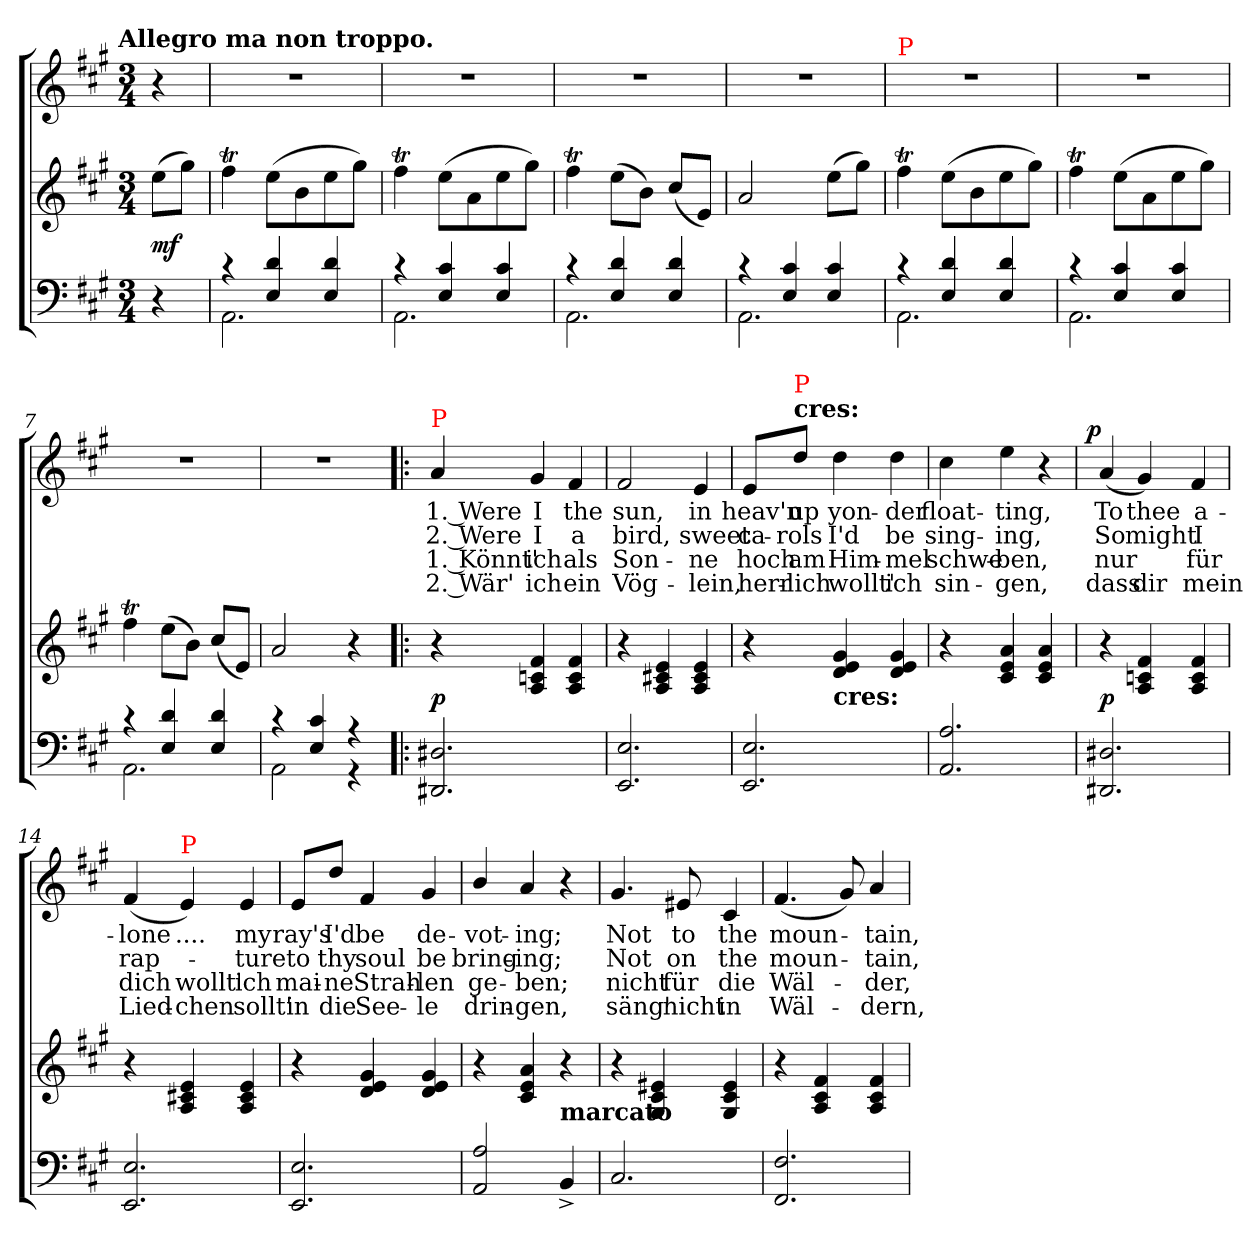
**kern	**kern	**dynam	**kern	**text	**text	**text	**text	**dynam
*part2	*part2	*part2	*part1	*part1	*part1	*part1	*part1	*part1
*staff3	*staff2	*staff2/3	*staff1	*staff1	*staff1	*staff1	*staff1	*staff1
*clefF4	*clefG2	*	*clefG2	*	*	*	*	*
*k[f#c#g#]	*k[f#c#g#]	*	*k[f#c#g#]	*	*	*	*	*
*A:	*A:	*	*A:	*	*	*	*	*
!!LO:TX:omd:t=Allegro ma non troppo.
*M3/4	*M3/4	*	*M3/4	*	*	*	*	*
*MM112	*MM112	*	*MM112	*	*	*	*	*
=	=	=	=	=	=	=	=	=
4r	(>8eeL	mf	4r	.	.	.	.	.
.	8gg#J)	.	.	.	.	.	.	.
=1	=1	=1	=1	=1	=1	=1	=1	=1
*^	*	*	*	*	*	*	*	*
4rc	2.AA	4ff#T	.	2.r	.	.	.	.	.
4d 4E	.	(>8eeL	.	.	.	.	.	.	.
.	.	8b	.	.	.	.	.	.	.
4d 4E	.	8ee	.	.	.	.	.	.	.
.	.	8gg#J)	.	.	.	.	.	.	.
=2	=2	=2	=2	=2	=2	=2	=2	=2	=2
4rc	2.AA	4ff#T	.	2.r	.	.	.	.	.
4c# 4E	.	(>8eeL	.	.	.	.	.	.	.
.	.	8a	.	.	.	.	.	.	.
4c# 4E	.	8ee	.	.	.	.	.	.	.
.	.	8gg#J)	.	.	.	.	.	.	.
=3	=3	=3	=3	=3	=3	=3	=3	=3	=3
4rc	2.AA	4ff#T	.	2.r	.	.	.	.	.
4d 4E	.	(>8eeL	.	.	.	.	.	.	.
.	.	8bJ)	.	.	.	.	.	.	.
4d 4E	.	(<8cc#L	.	.	.	.	.	.	.
.	.	8eJ)	.	.	.	.	.	.	.
=4	=4	=4	=4	=4	=4	=4	=4	=4	=4
4rc	2.AA	2a	.	2.r	.	.	.	.	.
4c# 4E	.	.	.	.	.	.	.	.	.
4c# 4E	.	(>8eeL	.	.	.	.	.	.	.
.	.	8gg#J)	.	.	.	.	.	.	.
=5	=5	=5	=5	=5	=5	=5	=5	=5	=5
!	!	!	!	!LO:TX:a:color=red:t=P	!	!	!	!	!
4rc	2.AA	4ff#T	.	2.r	.	.	.	.	.
4d 4E	.	(>8eeL	.	.	.	.	.	.	.
.	.	8b	.	.	.	.	.	.	.
4d 4E	.	8ee	.	.	.	.	.	.	.
.	.	8gg#J)	.	.	.	.	.	.	.
=6	=6	=6	=6	=6	=6	=6	=6	=6	=6
4rc	2.AA	4ff#T	.	2.r	.	.	.	.	.
4c# 4E	.	(>8eeL	.	.	.	.	.	.	.
.	.	8a	.	.	.	.	.	.	.
4c# 4E	.	8ee	.	.	.	.	.	.	.
.	.	8gg#J)	.	.	.	.	.	.	.
=7	=7	=7	=7	=7	=7	=7	=7	=7	=7
4rc	2.AA	4ff#T	.	2.r	.	.	.	.	.
4d 4E	.	(>8eeL	.	.	.	.	.	.	.
.	.	8bJ)	.	.	.	.	.	.	.
4d 4E	.	(<8cc#L	.	.	.	.	.	.	.
.	.	8eJ)	.	.	.	.	.	.	.
=8	=8	=8	=8	=8	=8	=8	=8	=8	=8
4rc	2AA	2a	.	2.r	.	.	.	.	.
4c# 4E	.	.	.	.	.	.	.	.	.
4r	4r	4r	.	.	.	.	.	.	.
=9!|:	=9!|:	=9!|:	=9!|:	=9!|:	=9!|:	=9!|:	=9!|:	=9!|:	=9!|:
!	!	!	!	!LO:TX:a:color=red:t=P	!	!	!	!	!
*v	*v	*	*	*	*	*	*	*	*
2.D#X 2.DD#X	4r	p	4a	1. Were	2. Were	1. Könnt'	2. Wär'	.
.	4f# 4cn 4A	.	4g#	I	I	ich	ich	.
.	4f# 4c 4A	.	4f#	the	a	als	ein	.
=10	=10	=10	=10	=10	=10	=10	=10	=10
2.E 2.EE	4r	.	2f#	sun,	bird,	Son-	Vög-	.
.	4e 4c#X 4A	.	.	.	.	.	.	.
.	4e 4c# 4A	.	4e	in	sweet	-ne	-lein,	.
=11	=11	=11	=11	=11	=11	=11	=11	=11
2.E 2.EE	4r	.	8e/L	heav'n	ca-	hoch	herr-	.
!	!	!	!LO:TX:a:B:t=cres&colon;	!	!	!	!	!
!	!	!	!LO:TX:a:color=red:t=P	!	!	!	!	!
.	.	.	8dd/J	up	-rols	am	-lich	.
!	!LO:TX:c:B:t=cres&colon;	!	!	!	!	!	!	!
.	4g# 4e 4d	.	4dd	yon-	I'd	Him-	wollt'	.
.	4g# 4e 4d	.	4dd	-der	be	-mel	ich	.
=12	=12	=12	=12	=12	=12	=12	=12	=12
2.A/ 2.AA/	4r	.	4cc#	float-	sing-	schwe-	sin-	.
.	4a 4e 4c#	.	4ee	-ting,	-ing,	-ben,	-gen,	.
.	4a 4e 4c#	.	4r	.	.	.	.	.
=13	=13	=13	=13	=13	=13	=13	=13	=13
!	!	!	!	!	!	!	!	!LO:DY:a:rj
2.D#X 2.DD#X	4r	p	(>4a	To	So	nur	dass	p
.	4f# 4cn 4A	.	4g#)	thee	might	.	dir	.
.	4f# 4c 4A	.	4f#	a-	I	für	mein	.
=14	=14	=14	=14	=14	=14	=14	=14	=14
2.E 2.EE	4r	.	(<4f#	-lone	rap-	dich	Lied-	.
!	!	!	!LO:TX:a:color=red:t=P	!	!	!	!	!
.	4e 4c#X 4A	.	4e)	....	.	wollt'	-chen	.
.	4e 4c# 4A	.	4e	my	-ture	ich	sollt'	.
=15	=15	=15	=15	=15	=15	=15	=15	=15
2.E 2.EE	4r	.	8e/L	ray's	to	mai-	in	.
.	.	.	8dd/J	I'd	thy	-ne	die	.
.	4g# 4e 4d	.	4f#	be	soul	Strah-	See-	.
.	4g# 4e 4d	.	4g#	de-	be	-len	-le	.
=16	=16	=16	=16	=16	=16	=16	=16	=16
2A/ 2AA/	4r	.	4b/	-vot-	bring-	ge-	drin-	.
.	4a 4e 4c#	.	4a	-ing;	-ing;	-ben;	-gen,	.
!	!LO:TX:b:B:t=marcato	!	!	!	!	!	!	!
4BB^</	4r	.	4r	.	.	.	.	.
=17	=17	=17	=17	=17	=17	=17	=17	=17
2.C#	4r	.	4.g#	Not	Not	nicht	säng'	.
.	4e#X 4c# 4G#	.	.	.	.	.	.	.
.	.	.	8e#X	to	on	für	nicht	.
.	4e# 4c# 4G#	.	4c#	the	the	die	in	.
=18	=18	=18	=18	=18	=18	=18	=18	=18
2.F# 2.FF#	4r	.	(<4.f#	moun-	moun-	Wäl-	Wäl-	.
.	4f# 4c# 4A	.	.	.	.	.	.	.
.	.	.	8g#)	.	.	.	.	.
.	4f# 4c# 4A	.	4a	-tain,	-tain,	-der,	-dern,	.
=	=	=	=	=	=	=	=	=
*-	*-	*-	*-	*-	*-	*-	*-	*-
